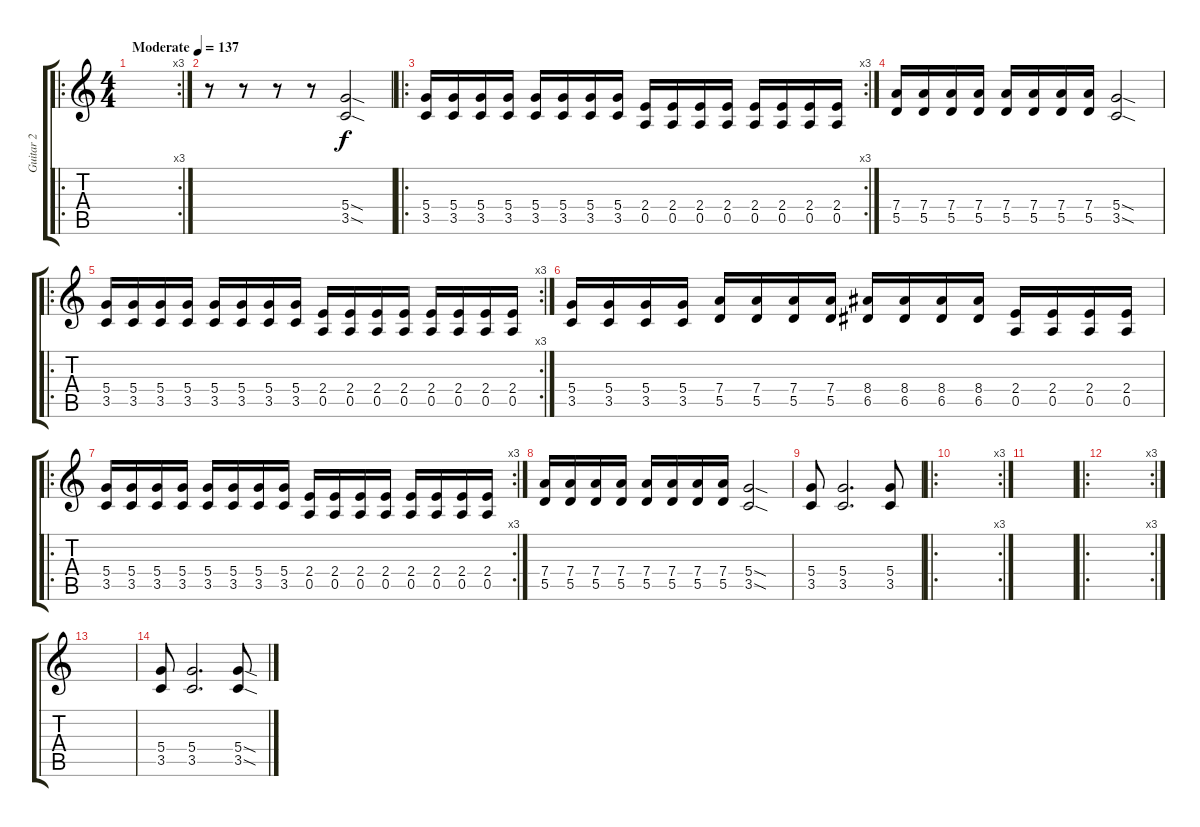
\track ("Guitar 2" "Guitar 2") {instrument distortionguitar}
\staff {score tabs}
\tuning (E4 B3 G3 D3 A2 E2) {hide}
\ro
\rc 3
\ts (4 4)
\tempo (137 "Moderate")
\clef g2
\ks c
|
r.8 r.8 r.8 r.8 (5.4{sod} 3.5{sod}).2 |
\ro
\rc 3
(5.4 3.5).16 (5.4 3.5).16 (5.4 3.5).16 (5.4 3.5).16 (5.4 3.5).16 (5.4 3.5).16 (5.4 3.5).16 (5.4 3.5).16 (2.4 0.5).16 (2.4 0.5).16 (2.4 0.5).16 (2.4 0.5).16 (2.4 0.5).16 (2.4 0.5).16 (2.4 0.5).16 (2.4 0.5).16 |
(7.4 5.5).16 (7.4 5.5).16 (7.4 5.5).16 (7.4 5.5).16 (7.4 5.5).16 (7.4 5.5).16 (7.4 5.5).16 (7.4 5.5).16 (5.4{sod} 3.5{sod}).2 |
\ro
\rc 3
(5.4 3.5).16 (5.4 3.5).16 (5.4 3.5).16 (5.4 3.5).16 (5.4 3.5).16 (5.4 3.5).16 (5.4 3.5).16 (5.4 3.5).16 (2.4 0.5).16 (2.4 0.5).16 (2.4 0.5).16 (2.4 0.5).16 (2.4 0.5).16 (2.4 0.5).16 (2.4 0.5).16 (2.4 0.5).16 |
(5.4 3.5).16 (5.4 3.5).16 (5.4 3.5).16 (5.4 3.5).16 (7.4 5.5).16 (7.4 5.5).16 (7.4 5.5).16 (7.4 5.5).16 (8.4 6.5).16 (8.4 6.5).16 (8.4 6.5).16 (8.4 6.5).16 (2.4 0.5).16 (2.4 0.5).16 (2.4 0.5).16 (2.4 0.5).16 |
\ro
\rc 3
(5.4 3.5).16 (5.4 3.5).16 (5.4 3.5).16 (5.4 3.5).16 (5.4 3.5).16 (5.4 3.5).16 (5.4 3.5).16 (5.4 3.5).16 (2.4 0.5).16 (2.4 0.5).16 (2.4 0.5).16 (2.4 0.5).16 (2.4 0.5).16 (2.4 0.5).16 (2.4 0.5).16 (2.4 0.5).16 |
(7.4 5.5).16 (7.4 5.5).16 (7.4 5.5).16 (7.4 5.5).16 (7.4 5.5).16 (7.4 5.5).16 (7.4 5.5).16 (7.4 5.5).16 (5.4{sod} 3.5{sod}).2 |
(5.4 3.5).8 (5.4 3.5).2{d} (5.4 3.5).8 |
\ro
\rc 3
|
|
\ro
\rc 3
|
|
(5.4 3.5).8 (5.4 3.5).2{d} (5.4{sod} 3.5{sod}).8
